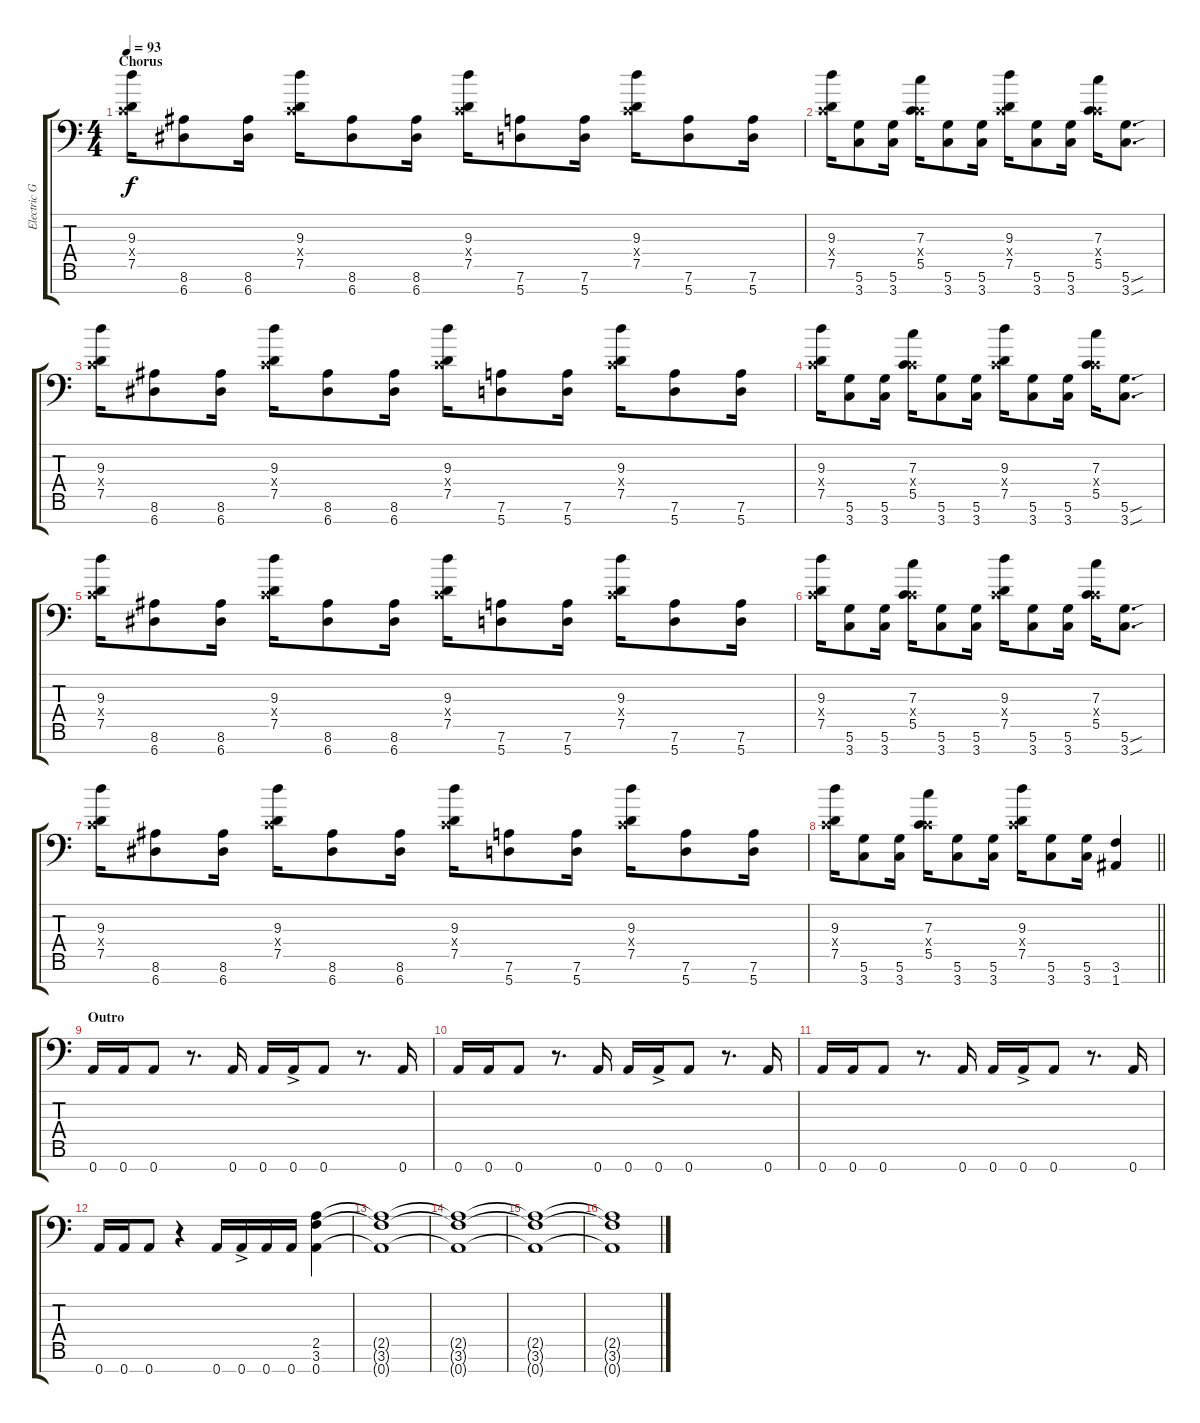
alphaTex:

\track ("Electric Guitar 2" "Electric G") {instrument distortionguitar}
\staff {score tabs}
\tuning (D4 A3 F3 C3 G2 D2 A1) {hide}
\ts (4 4)
\section ("" "Chorus")
\tempo 93
\clef f4
\ks c
(9.3 0.4{x} 7.5).16{dy f} (8.6 6.7).8 (8.6 6.7).16 (9.3 0.4{x} 7.5).16 (8.6 6.7).8 (8.6 6.7).16 (9.3 0.4{x} 7.5).16 (7.6 5.7).8 (7.6 5.7).16 (9.3 0.4{x} 7.5).16 (7.6 5.7).8 (7.6 5.7).16 |
(9.3 0.4{x} 7.5).16 (5.6 3.7).8 (5.6 3.7).16 (7.3 0.4{x} 5.5).16 (5.6 3.7).8 (5.6 3.7).16 (9.3 0.4{x} 7.5).16 (5.6 3.7).8 (5.6 3.7).16 (7.3 0.4{x} 5.5).16 (5.6{sou} 3.7{sou}).8{d} |
(9.3 0.4{x} 7.5).16 (8.6 6.7).8 (8.6 6.7).16 (9.3 0.4{x} 7.5).16 (8.6 6.7).8 (8.6 6.7).16 (9.3 0.4{x} 7.5).16 (7.6 5.7).8 (7.6 5.7).16 (9.3 0.4{x} 7.5).16 (7.6 5.7).8 (7.6 5.7).16 |
(9.3 0.4{x} 7.5).16 (5.6 3.7).8 (5.6 3.7).16 (7.3 0.4{x} 5.5).16 (5.6 3.7).8 (5.6 3.7).16 (9.3 0.4{x} 7.5).16 (5.6 3.7).8 (5.6 3.7).16 (7.3 0.4{x} 5.5).16 (5.6{sou} 3.7{sou}).8{d} |
(9.3 0.4{x} 7.5).16 (8.6 6.7).8 (8.6 6.7).16 (9.3 0.4{x} 7.5).16 (8.6 6.7).8 (8.6 6.7).16 (9.3 0.4{x} 7.5).16 (7.6 5.7).8 (7.6 5.7).16 (9.3 0.4{x} 7.5).16 (7.6 5.7).8 (7.6 5.7).16 |
(9.3 0.4{x} 7.5).16 (5.6 3.7).8 (5.6 3.7).16 (7.3 0.4{x} 5.5).16 (5.6 3.7).8 (5.6 3.7).16 (9.3 0.4{x} 7.5).16 (5.6 3.7).8 (5.6 3.7).16 (7.3 0.4{x} 5.5).16 (5.6{sou} 3.7{sou}).8{d} |
(9.3 0.4{x} 7.5).16 (8.6 6.7).8 (8.6 6.7).16 (9.3 0.4{x} 7.5).16 (8.6 6.7).8 (8.6 6.7).16 (9.3 0.4{x} 7.5).16 (7.6 5.7).8 (7.6 5.7).16 (9.3 0.4{x} 7.5).16 (7.6 5.7).8 (7.6 5.7).16 |
\barLineRight lightlight
(9.3 0.4{x} 7.5).16 (5.6 3.7).8 (5.6 3.7).16 (7.3 0.4{x} 5.5).16 (5.6 3.7).8 (5.6 3.7).16 (9.3 0.4{x} 7.5).16 (5.6 3.7).8 (5.6 3.7).16 (3.6 1.7).4 |
\section ("" "Outro")
0.7.16 0.7.16 0.7.8 r.8{d} 0.7.16 0.7.16 0.7{ac}.16 0.7.8 r.8{d} 0.7.16 |
0.7.16 0.7.16 0.7.8 r.8{d} 0.7.16 0.7.16 0.7{ac}.16 0.7.8 r.8{d} 0.7.16 |
0.7.16 0.7.16 0.7.8 r.8{d} 0.7.16 0.7.16 0.7{ac}.16 0.7.8 r.8{d} 0.7.16 |
0.7.16 0.7.16 0.7.8 r.4 0.7.16 0.7{ac}.16 0.7.16 0.7.16 (2.5 3.6 0.7).4 |
(2.5{t} 3.6{t} 0.7{t}).1 |
(2.5{t} 3.6{t} 0.7{t}).1 |
(2.5{t} 3.6{t} 0.7{t}).1 |
(2.5{t} 3.6{t} 0.7{t}).1
